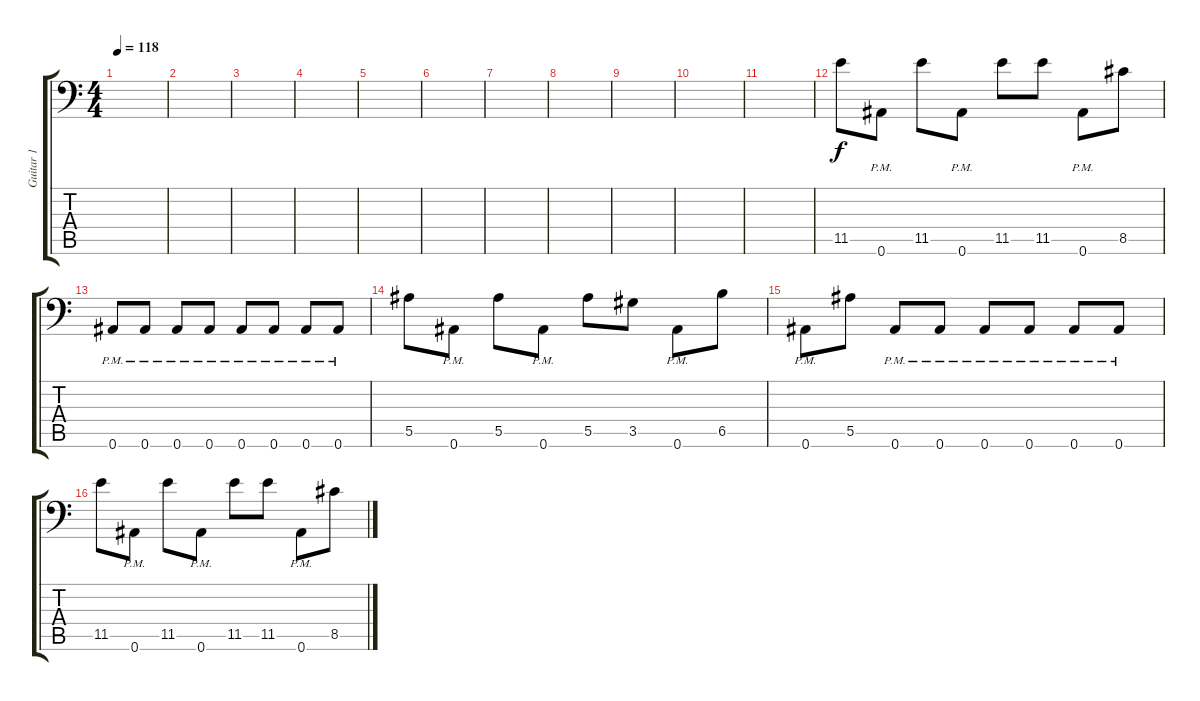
\track ("Guitar 1" "Guitar 1") {instrument electricguitarjazz}
\staff {score tabs}
\tuning (D4 Bb3 F3 Bb2 F2 Bb1) {hide}
\ts (4 4)
\tempo 118
\clef f4
\ks c
|
|
|
|
|
|
|
|
|
|
|
11.5.8 0.6{pm}.8 11.5.8 0.6{pm}.8 11.5.8 11.5.8 0.6{pm}.8 8.5.8 |
0.6{pm}.8 0.6{pm}.8 0.6{pm}.8 0.6{pm}.8 0.6{pm}.8 0.6{pm}.8 0.6{pm}.8 0.6{pm}.8 |
5.5.8 0.6{pm}.8 5.5.8 0.6{pm}.8 5.5.8 3.5.8 0.6{pm}.8 6.5.8 |
0.6{pm}.8 5.5.8 0.6{pm}.8 0.6{pm}.8 0.6{pm}.8 0.6{pm}.8 0.6{pm}.8 0.6{pm}.8 |
11.5.8 0.6{pm}.8 11.5.8 0.6{pm}.8 11.5.8 11.5.8 0.6{pm}.8 8.5.8
